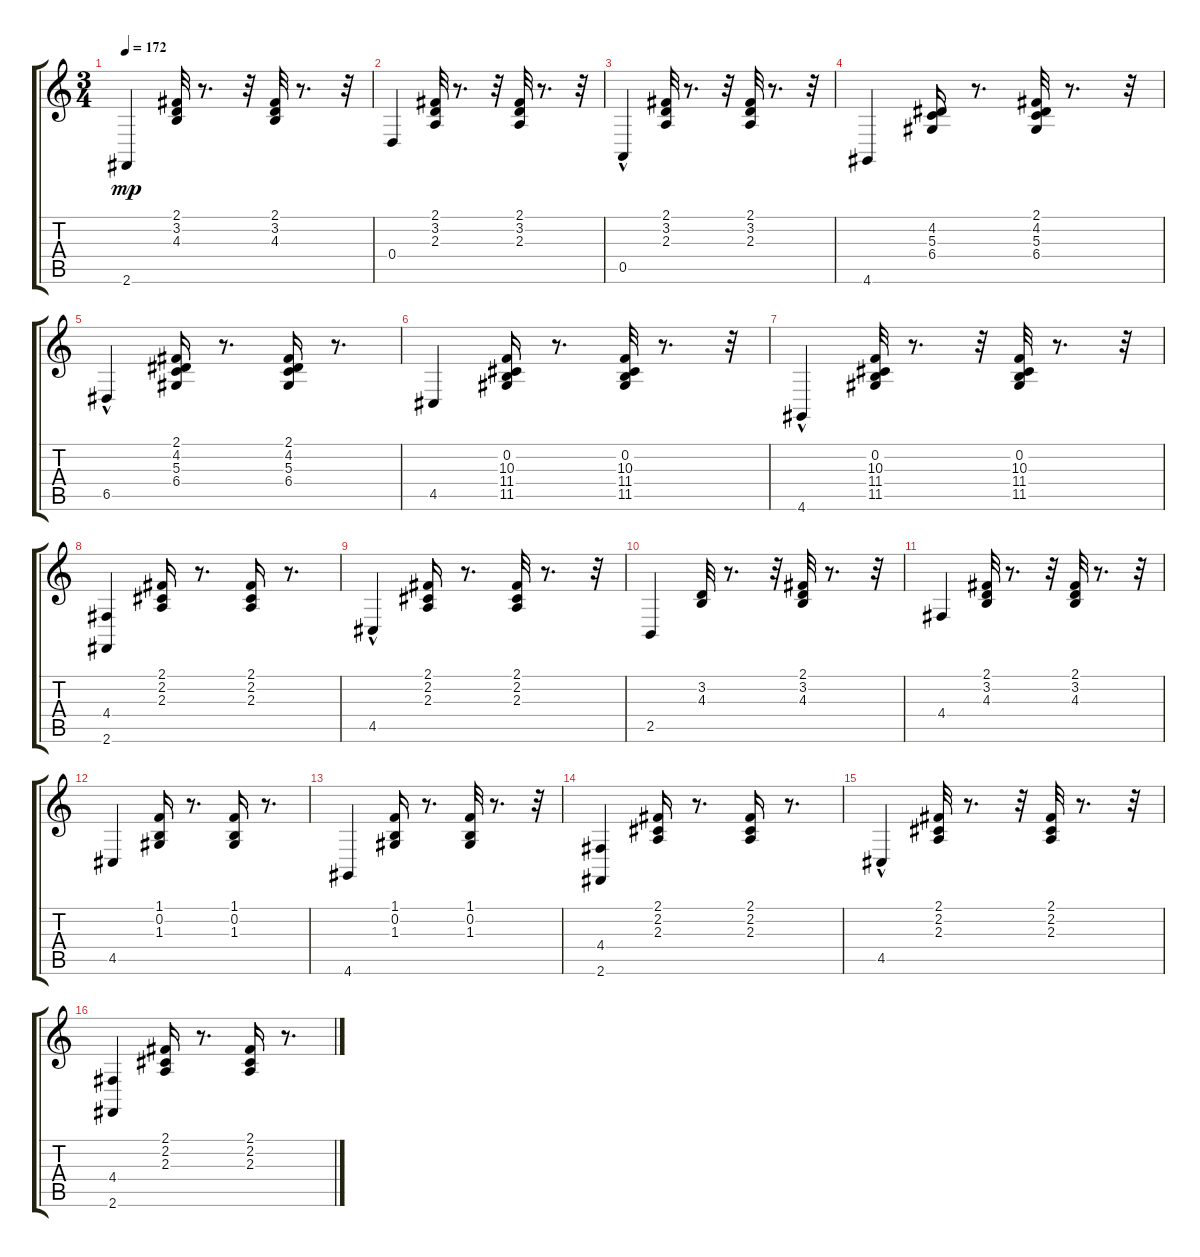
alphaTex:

\track "" {instrument stringensemble1}
\staff {score tabs}
\tuning (E4 B3 G3 D3 A2 E2) {hide}
\ts (3 4)
\tempo 172
\clef g2
\ks c
2.6.4{dy mp} (2.1 3.2 4.3).32 r.8{d} r.32 (2.1 3.2 4.3).32 r.8{d} r.32 |
0.4.4 (2.1 3.2 2.3).32 r.8{d} r.32 (2.1 3.2 2.3).32 r.8{d} r.32 |
0.5{hac}.4 (2.1 3.2 2.3).32 r.8{d} r.32 (2.1 3.2 2.3).32 r.8{d} r.32 |
4.6.4 (4.2 5.3 6.4).16 r.8{d} (2.1 4.2 5.3 6.4).32 r.8{d} r.32 |
6.5{hac}.4 (2.1 4.2 5.3 6.4).16 r.8{d} (2.1 4.2 5.3 6.4).16 r.8{d} |
4.5.4 (0.2 10.3 11.4 11.5).16 r.8{d} (0.2 10.3 11.4 11.5).32 r.8{d} r.32 |
4.6{hac}.4 (0.2 10.3 11.4 11.5).32 r.8{d} r.32 (0.2 10.3 11.4 11.5).32 r.8{d} r.32 |
(4.4 2.6).4 (2.1 2.2 2.3).16 r.8{d} (2.1 2.2 2.3).16 r.8{d} |
4.5{hac}.4 (2.1 2.2 2.3).16 r.8{d} (2.1 2.2 2.3).32 r.8{d} r.32 |
2.5.4 (3.2 4.3).32 r.8{d} r.32 (2.1 3.2 4.3).32 r.8{d} r.32 |
4.4.4 (2.1 3.2 4.3).32 r.8{d} r.32 (2.1 3.2 4.3).32 r.8{d} r.32 |
4.5.4 (1.1 0.2 1.3).16 r.8{d} (1.1 0.2 1.3).16 r.8{d} |
4.6.4 (1.1 0.2 1.3).16 r.8{d} (1.1 0.2 1.3).32 r.8{d} r.32 |
(4.4 2.6).4 (2.1 2.2 2.3).16 r.8{d} (2.1 2.2 2.3).16 r.8{d} |
4.5{hac}.4 (2.1 2.2 2.3).32 r.8{d} r.32 (2.1 2.2 2.3).32 r.8{d} r.32 |
(4.4 2.6).4 (2.1 2.2 2.3).16 r.8{d} (2.1 2.2 2.3).16 r.8{d}
